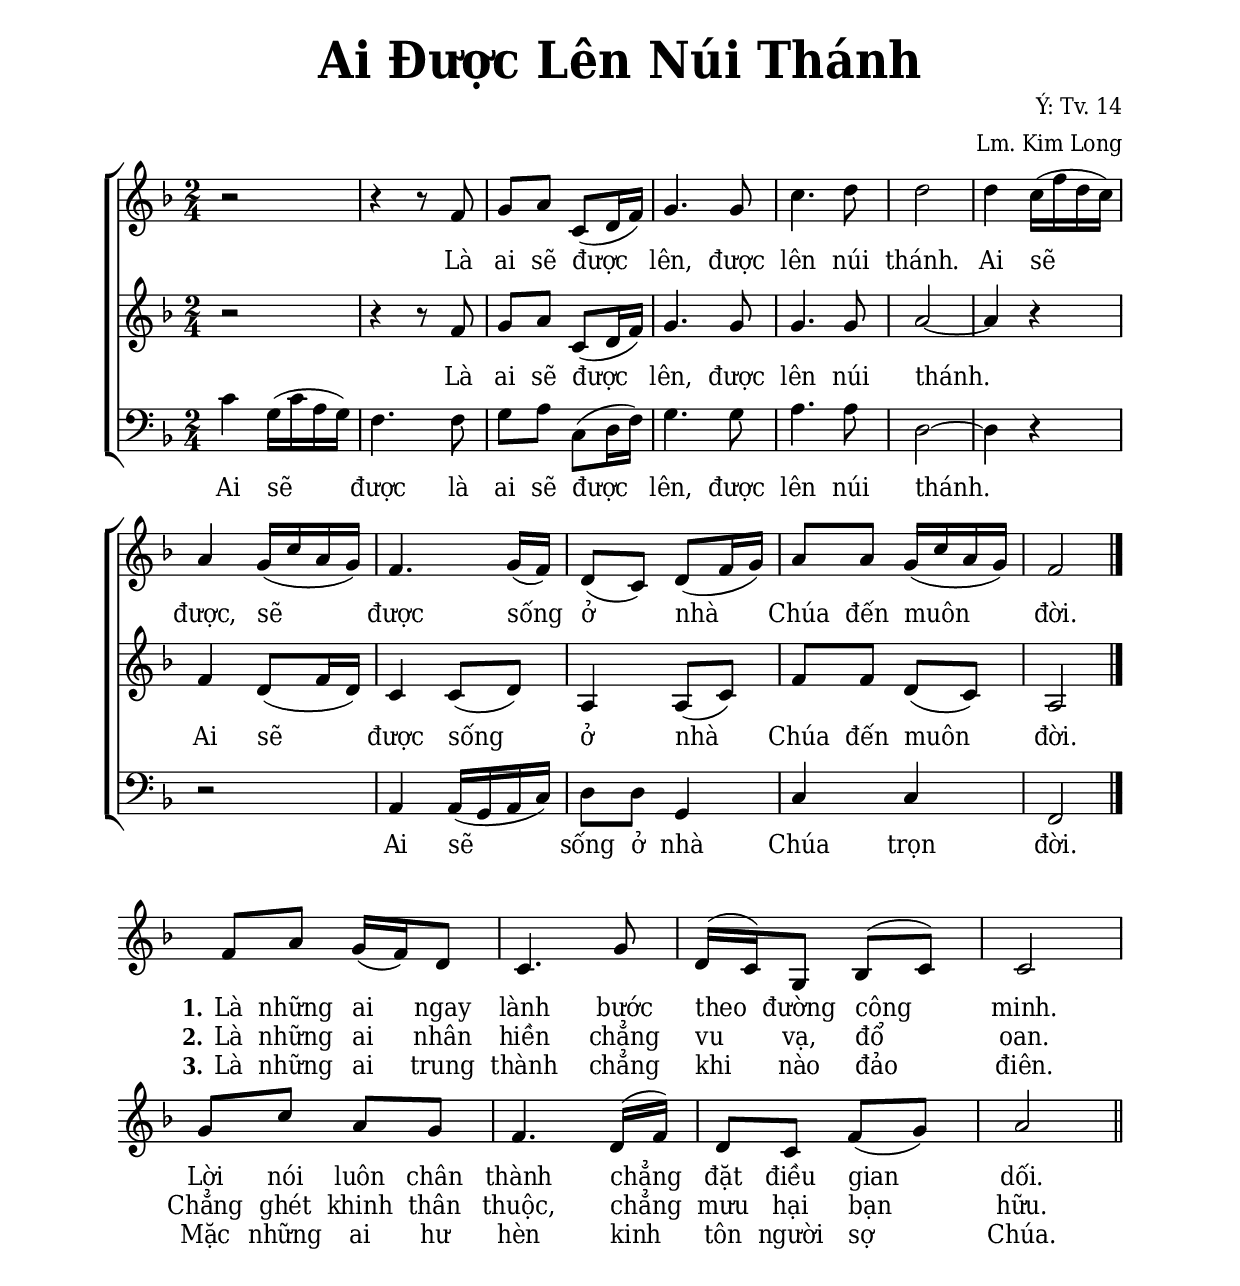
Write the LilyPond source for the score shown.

% Cài đặt chung
\version "2.22.1"
\include "english.ly"

\header {
  title = \markup { \fontsize #3 "Ai Được Lên Núi Thánh" }
  composer = "Ý: Tv. 14"
  arranger = "Lm. Kim Long"
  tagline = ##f
}

% Nhạc
nhacDiepKhucSop = \relative c' {
  r2
  r4 r8 f |
  g a c, (d16 f) |
  g4. g8 |
  c4. d8 |
  d2 |
  d4 c16 (f d c) |
  a4 g16 (c a g) |
  f4. g16 (f) |
  d8 (c) d (f16 g) |
  a8 a g16 (c a g) |
  f2 \bar "|."
}

nhacDiepKhucAlto = \relative c' {
  r2
  r4 r8 f |
  g a c, (d16 f) |
  g4. g8 |
  g4. g8 |
  a2 ~ |
  a4 r |
  f d8 (f16 d) |
  c4 c8 (d) |
  a4 a8 (c) |
  f f d (c) |
  a2
}

nhacDiepKhucBas = \relative c' {
  c4 g16 (c a g) |
  f4. f8 |
  g a c, (d16 f) |
  g4. g8 |
  a4. a8 |
  d,2 ~ |
  d4 r |
  r2
  a4 a16 (g a c) |
  d8 d g,4 |
  c c |
  f,2
}

nhacPhienKhucSop = \relative c' {
  f8 a g16 (f) d8 |
  c4. g'8 |
  d16 ^(c) g8 bf ^(c) |
  c2 |
  g'8 c a g |
  f4. d16 ^(f) |
  d8 c f (g) |
  a2 \bar "||"
}

% Lời điệp khúc
loiDiepKhucSop = \lyricmode {
  Là ai sẽ được lên, được lên núi thánh.
  Ai sẽ được, sẽ được sống ở nhà Chúa đến muôn đời.
}

loiDiepKhucAlto = \lyricmode {
  Là ai sẽ được lên, được lên núi thánh.
  Ai sẽ được sống ở nhà Chúa đến muôn đời.
}

loiDiepKhucBas = \lyricmode {
  Ai sẽ được là ai sẽ được lên, được lên núi thánh.
  Ai sẽ sống ở nhà Chúa trọn đời.
}

% Lời phiên khúc
loiPhienKhucMot = \lyricmode {
  \set stanza = #"1."
  Là những ai ngay lành bước theo đường công minh.
  Lời nói luôn chân thành chẳng đặt điều gian dối.
}

loiPhienKhucHai = \lyricmode {
  \set stanza = #"2."
  Là những ai nhân hiền chẳng vu vạ, đổ oan.
  Chẳng ghét khinh thân thuộc, chẳng mưu hại bạn hữu.
}

loiPhienKhucBa = \lyricmode {
  \set stanza = #"3."
  Là những ai trung thành chẳng khi nào đảo điên.
  Mặc những ai hư hèn kinh tôn người sợ Chúa.
}

% Dàn trang
\paper {
  #(set-paper-size "a4")
  top-margin = 15\mm
  bottom-margin = 15\mm
  left-margin = 20\mm
  right-margin = 20\mm
  indent = #0
  #(define fonts
    (make-pango-font-tree
      "Deja Vu Serif Condensed"
      "Deja Vu Serif Condensed"
      "Deja Vu Serif Condensed"
      (/ 20 20)))
  page-count = #1
  %print-page-number = #f
  %system-system-spacing = #'((basic-distance . 33))
  %score-system-spacing = #'((basic-distance . 33))
}

% Thiết lập tông và nhịp
TongNhip = { \key f \major \time 2/4 }

\score {
  \new ChoirStaff <<
    \new Staff <<
        \clef "treble"
        \new Voice = beSop {
          \TongNhip \nhacDiepKhucSop
        }
        \new Lyrics \lyricsto beSop \loiDiepKhucSop
    >>
    \new Staff <<
        \new Voice = beAlto {
          \TongNhip \nhacDiepKhucAlto
        }
        \new Lyrics \lyricsto beAlto \loiDiepKhucAlto
    >>
    \new Staff <<
        \clef "bass"
        \new Voice = beBas {
          \TongNhip \nhacDiepKhucBas
        }
        \new Lyrics \lyricsto beBas \loiDiepKhucBas
    >>
  >>
  \layout {
    %\override Lyrics.LyricText.font-size = #+2
    \override Lyrics.LyricSpace.minimum-distance = #1.5
    \override Score.BarNumber.break-visibility = ##(#f #f #f)
    \override Score.SpacingSpanner.uniform-stretching = ##t
    \override Score.NonMusicalPaperColumn.page-break-permission = ##f
  }
}

\score {
  \new ChoirStaff <<
    \new Staff <<
      \new Voice \TongNhip \nhacPhienKhucSop
      \new NullVoice = nhacThamChieu \nhacPhienKhucSop
      \new Lyrics \lyricsto nhacThamChieu \loiPhienKhucMot
      \new Lyrics \lyricsto nhacThamChieu \loiPhienKhucHai
      \new Lyrics \lyricsto nhacThamChieu \loiPhienKhucBa
      >>
  >>
  \layout {
    \override Staff.TimeSignature.transparent = ##t
    %\override Lyrics.LyricText.font-size = #+2
    \override Lyrics.LyricSpace.minimum-distance = #1.5
    \override Score.BarNumber.break-visibility = ##(#f #f #f)
    \override Score.SpacingSpanner.uniform-stretching = ##t
  }
}
